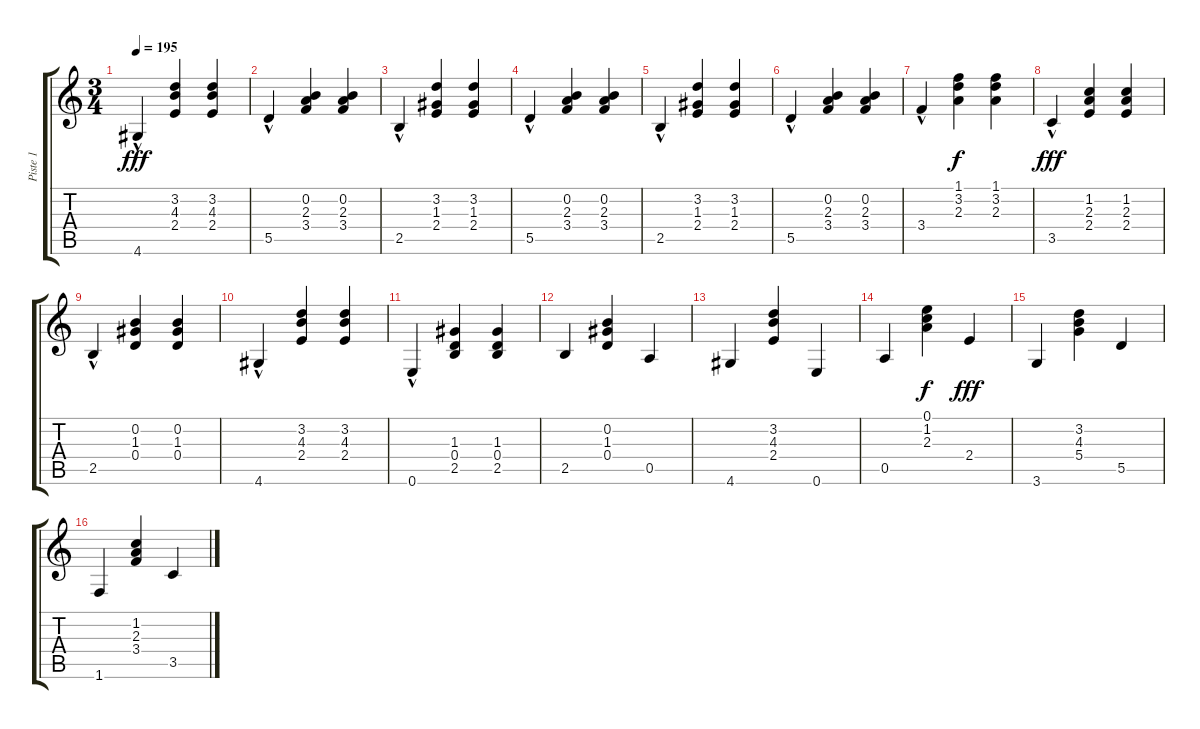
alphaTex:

\track ("Piste 1" "Piste 1") {instrument acousticguitarnylon}
\staff {score tabs}
\tuning (E4 B3 G3 D3 A2 E2) {hide}
\ts (3 4)
\tempo 195
\clef g2
\ks c
4.6{hac}.4{dy fff} (3.2 4.3 2.4).4 (3.2 4.3 2.4).4 |
5.5{hac}.4 (0.2 2.3 3.4).4 (0.2 2.3 3.4).4 |
2.5{hac}.4 (3.2 1.3 2.4).4 (3.2 1.3 2.4).4 |
5.5{hac}.4 (0.2 2.3 3.4).4 (0.2 2.3 3.4).4 |
2.5{hac}.4 (3.2 1.3 2.4).4 (3.2 1.3 2.4).4 |
5.5{hac}.4 (0.2 2.3 3.4).4 (0.2 2.3 3.4).4 |
3.4{hac}.4 (1.1 3.2 2.3).4{dy f} (1.1 3.2 2.3).4 |
3.5{hac}.4{dy fff} (1.2 2.3 2.4).4 (1.2 2.3 2.4).4 |
2.5{hac}.4 (0.2 1.3 0.4).4 (0.2 1.3 0.4).4 |
4.6{hac}.4 (3.2 4.3 2.4).4 (3.2 4.3 2.4).4 |
0.6{hac}.4 (1.3 0.4 2.5).4 (1.3 0.4 2.5).4 |
2.5.4 (0.2 1.3 0.4).4 0.5.4 |
4.6.4 (3.2 4.3 2.4).4 0.6.4 |
0.5.4 (0.1 1.2 2.3).4{dy f} 2.4.4{dy fff} |
3.6.4 (3.2 4.3 5.4).4 5.5.4 |
1.6.4 (1.2 2.3 3.4).4 3.5.4
